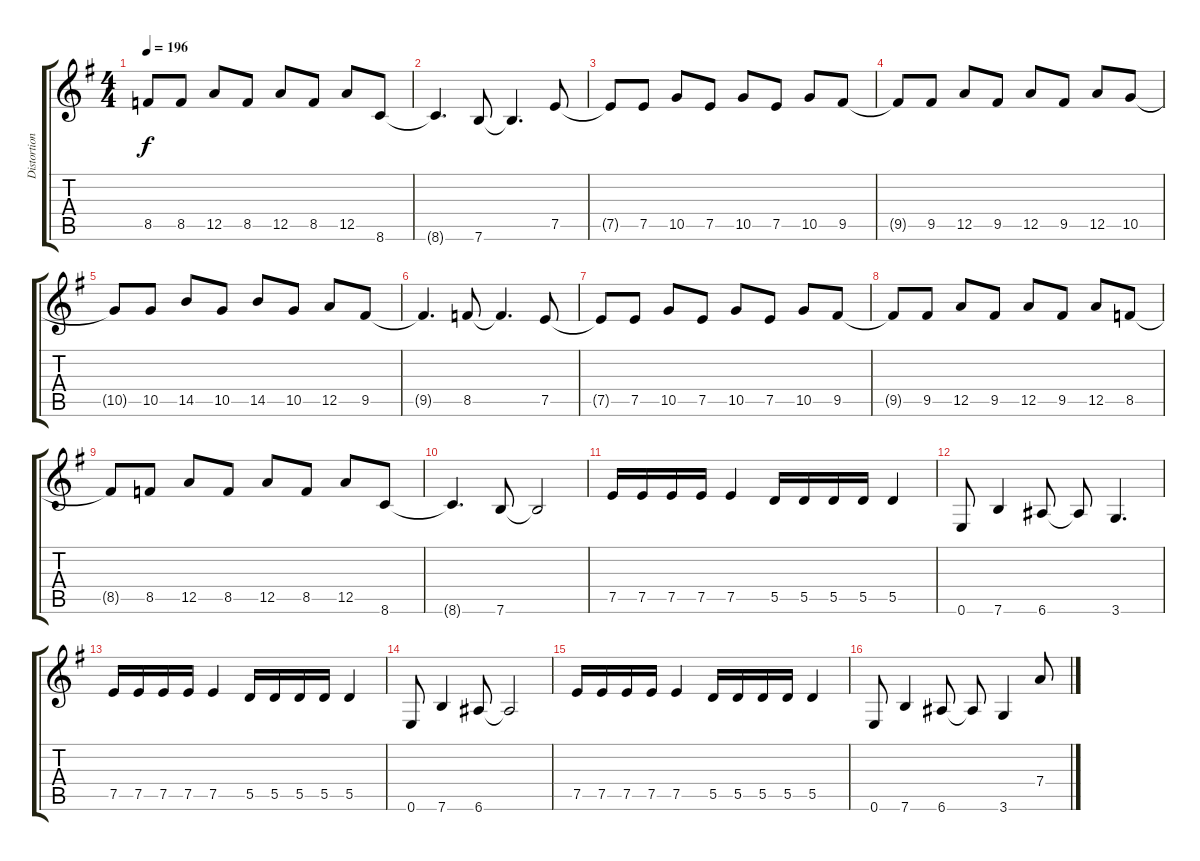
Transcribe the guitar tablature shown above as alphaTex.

\track ("Distortion Gtr" "Distortion") {instrument distortionguitar}
\staff {score tabs}
\tuning (E4 B3 G3 D3 A2 E2) {hide}
\ts (4 4)
\tempo 196
\clef g2
\ks g
8.5{t}.8{dy f} 8.5.8 12.5.8 8.5.8 12.5.8 8.5.8 12.5.8 8.6.8 |
8.6{t}.4{d} 7.6.8 7.6{t}.4{d} 7.5.8 |
7.5{t}.8 7.5.8 10.5.8 7.5.8 10.5.8 7.5.8 10.5.8 9.5.8 |
9.5{t}.8 9.5.8 12.5.8 9.5.8 12.5.8 9.5.8 12.5.8 10.5.8 |
10.5{t}.8 10.5.8 14.5.8 10.5.8 14.5.8 10.5.8 12.5.8 9.5.8 |
9.5{t}.4{d} 8.5.8 8.5{t}.4{d} 7.5.8 |
7.5{t}.8 7.5.8 10.5.8 7.5.8 10.5.8 7.5.8 10.5.8 9.5.8 |
9.5{t}.8 9.5.8 12.5.8 9.5.8 12.5.8 9.5.8 12.5.8 8.5.8 |
8.5{t}.8 8.5.8 12.5.8 8.5.8 12.5.8 8.5.8 12.5.8 8.6.8 |
8.6{t}.4{d} 7.6.8 7.6{t}.2 |
7.5.16 7.5.16 7.5.16 7.5.16 7.5.4 5.5.16 5.5.16 5.5.16 5.5.16 5.5.4 |
0.6.8 7.6.4 6.6.8 6.6{t}.8 3.6.4{d} |
7.5.16 7.5.16 7.5.16 7.5.16 7.5.4 5.5.16 5.5.16 5.5.16 5.5.16 5.5.4 |
0.6.8 7.6.4 6.6.8 6.6{t}.2 |
7.5.16 7.5.16 7.5.16 7.5.16 7.5.4 5.5.16 5.5.16 5.5.16 5.5.16 5.5.4 |
0.6.8 7.6.4 6.6.8 6.6{t}.8 3.6.4 7.4.8
